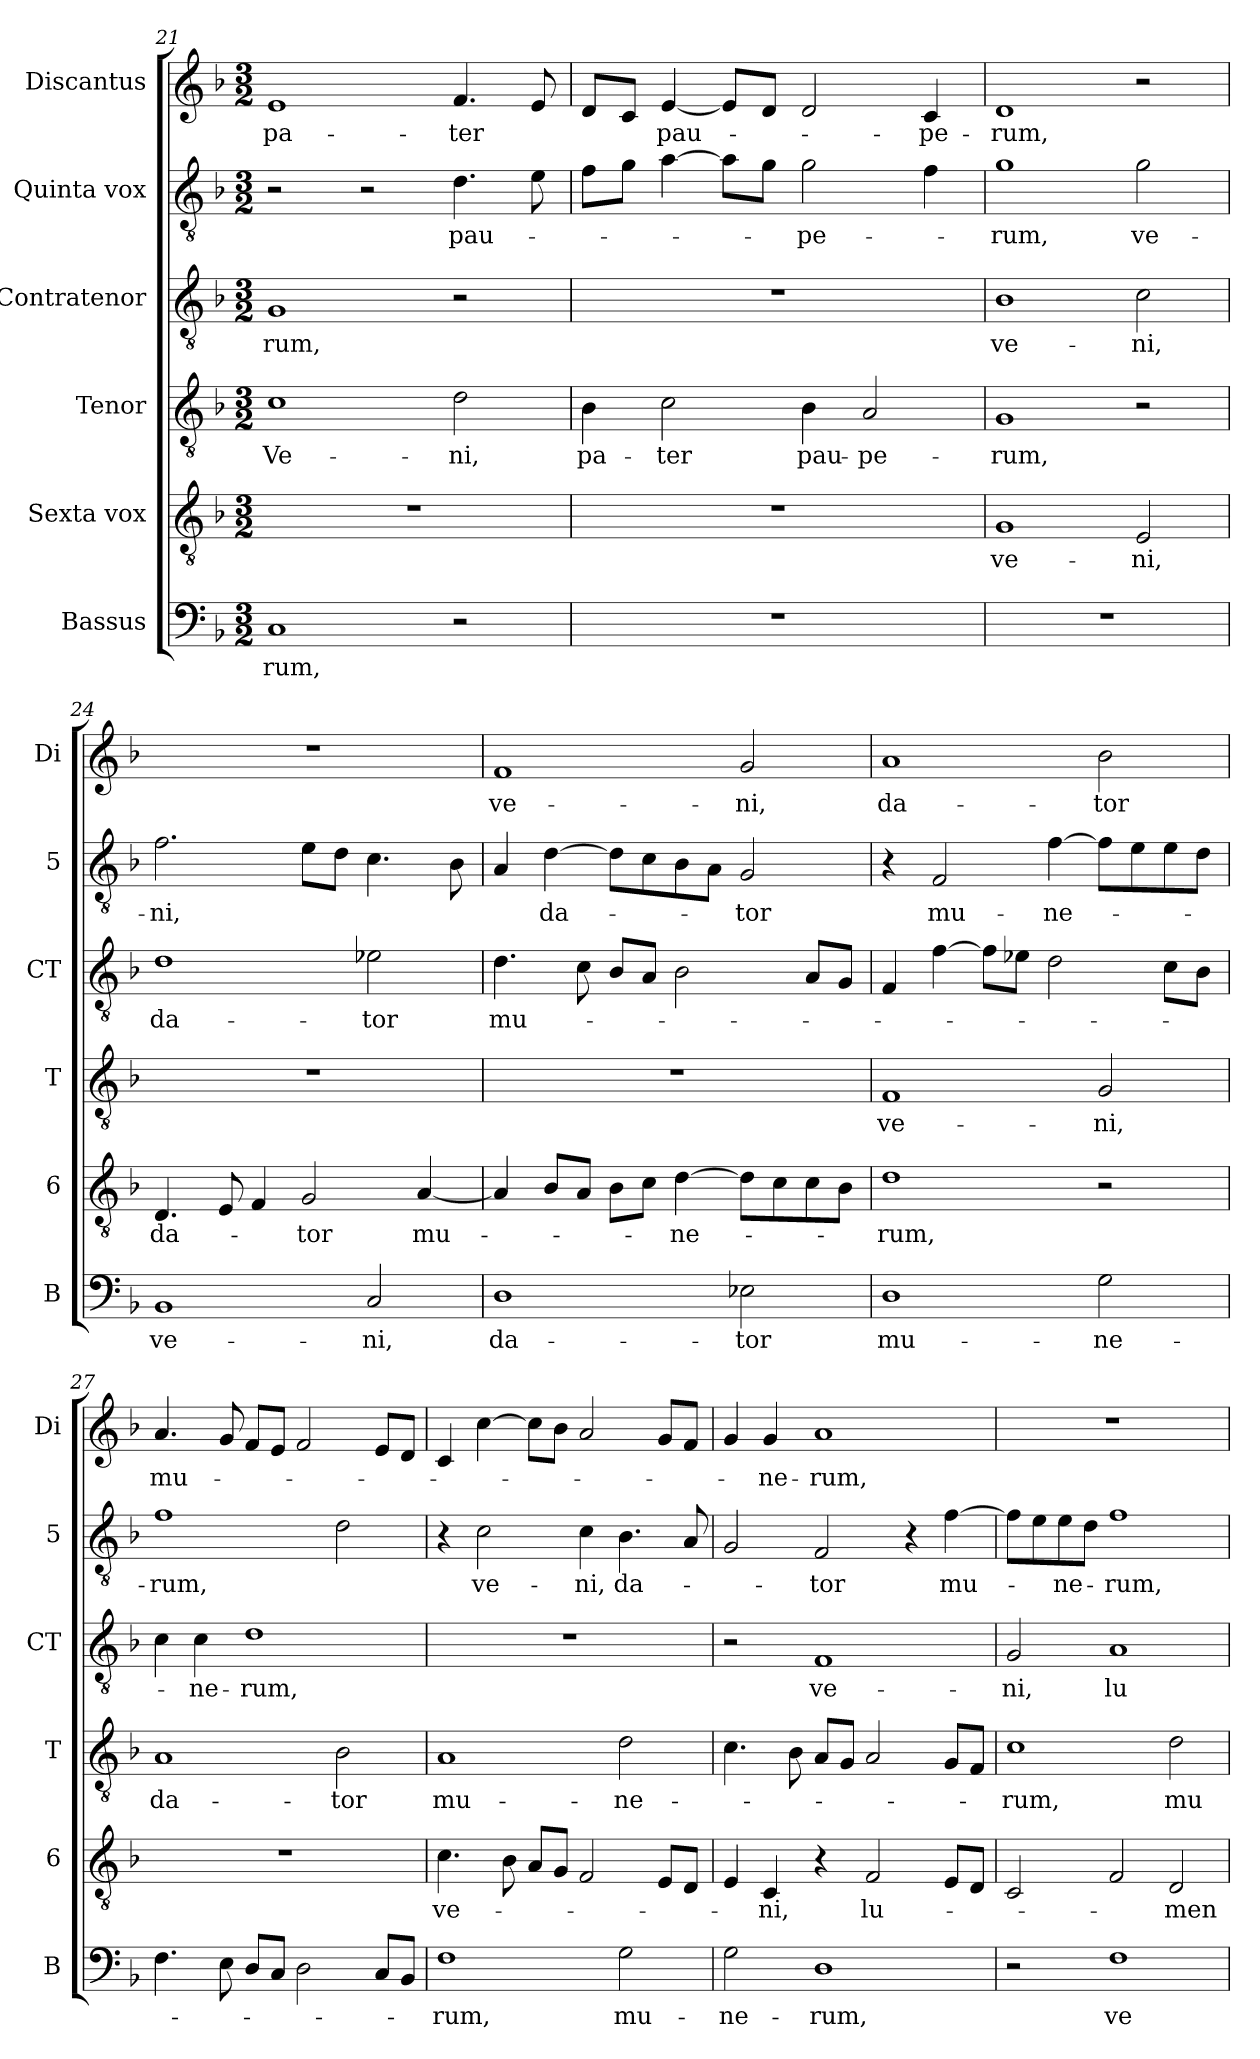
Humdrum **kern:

**kern	**text	**kern	**text	**kern	**text	**kern	**text	**kern	**text	**kern	**text
*part6	*part6	*part5	*part5	*part4	*part4	*part3	*part3	*part2	*part2	*part1	*part1
*staff6	*staff6	*staff5	*staff5	*staff4	*staff4	*staff3	*staff3	*staff2	*staff2	*staff1	*staff1
*I"Bassus	*	*I"Sexta vox	*	*I"Tenor	*	*I"Contratenor	*	*I"Quinta vox	*	*I"Discantus	*
*I'B	*	*I'6	*	*I'T	*	*I'CT	*	*I'5	*	*I'Di	*
*clefF4	*	*clefGv2	*	*clefGv2	*	*clefGv2	*	*clefGv2	*	*clefG2	*
*k[b-]	*	*k[b-]	*	*k[b-]	*	*k[b-]	*	*k[b-]	*	*k[b-]	*
*F:	*	*F:	*	*F:	*	*F:	*	*F:	*	*F:	*
*M3/2	*	*M3/2	*	*M3/2	*	*M3/2	*	*M3/2	*	*M3/2	*
=21	=21	=21	=21	=21	=21	=21	=21	=21	=21	=21	=21
!	!LO:LY:b	!	!	!	!LO:LY:b	!	!LO:LY:b	!	!	!	!LO:LY:b
1C	-rum,	1.r	.	1c	Ve-	1G	-rum,	2r	.	1e	pa-
.	.	.	.	.	.	.	.	2r	.	.	.
!	!	!	!	!	!LO:LY:b	!	!	!	!LO:LY:b	!	!LO:LY:b
2r	.	.	.	2d\	-ni,	2r	.	4.d\	pau-	4.f/	-ter
.	.	.	.	.	.	.	.	8e\	.	8e/	.
=22	=22	=22	=22	=22	=22	=22	=22	=22	=22	=22	=22
!	!	!	!	!	!LO:LY:b	!	!	!	!	!	!
1.r	.	1.r	.	4B-\	pa-	1.r	.	8f\L	.	8d/L	.
.	.	.	.	.	.	.	.	8g\J	.	8c/J	.
!	!	!	!	!	!LO:LY:b	!	!	!	!	!	!LO:LY:b
.	.	.	.	2c\	-ter	.	.	[4a\	.	[4e/	pau-
.	.	.	.	.	.	.	.	8a\L]	.	8e/L]	.
.	.	.	.	.	.	.	.	8g\J	.	8d/J	.
!	!	!	!	!	!LO:LY:b	!	!	!	!LO:LY:b	!	!
.	.	.	.	4B-\	pau-	.	.	2g\	-pe-	2d/	.
!	!	!	!	!	!LO:LY:b	!	!	!	!	!	!
.	.	.	.	2A/	-pe-	.	.	.	.	.	.
!	!	!	!	!	!	!	!	!	!	!	!LO:LY:b
.	.	.	.	.	.	.	.	4f\	.	4c/	-pe-
=23	=23	=23	=23	=23	=23	=23	=23	=23	=23	=23	=23
!	!	!	!LO:LY:b	!	!LO:LY:b	!	!LO:LY:b	!	!LO:LY:b	!	!LO:LY:b
1.r	.	1G	ve-	1G	-rum,	1B-	ve-	1g	-rum,	1d	-rum,
!	!	!	!LO:LY:b	!	!	!	!LO:LY:b	!	!LO:LY:b	!	!
.	.	2E/	-ni,	2r	.	2c\	-ni,	2g\	ve-	2r	.
=24	=24	=24	=24	=24	=24	=24	=24	=24	=24	=24	=24
!	!LO:LY:b	!	!LO:LY:b	!	!	!	!LO:LY:b	!	!LO:LY:b	!	!
1BB-	ve-	4.D/	da-	1.r	.	1d	da-	2.f\	-ni,	1.r	.
.	.	8E/	.	.	.	.	.	.	.	.	.
.	.	4F/	.	.	.	.	.	.	.	.	.
!	!	!	!LO:LY:b	!	!	!	!	!	!	!	!
.	.	2G/	-tor	.	.	.	.	8e\L	.	.	.
.	.	.	.	.	.	.	.	8d\J	.	.	.
!	!LO:LY:b	!	!	!	!	!	!LO:LY:b	!	!	!	!
2C/	-ni,	.	.	.	.	2e-X\	-tor	4.c\	.	.	.
!	!	!	!LO:LY:b	!	!	!	!	!	!	!	!
.	.	[4A/	mu-	.	.	.	.	.	.	.	.
.	.	.	.	.	.	.	.	8B-\	.	.	.
!!LO:PB:g=z
=25	=25	=25	=25	=25	=25	=25	=25	=25	=25	=25	=25
!	!LO:LY:b	!	!	!	!	!	!LO:LY:b	!	!	!	!LO:LY:b
1D	da-	4A/]	.	1.r	.	4.d\	mu-	4A/	.	1f	ve-
!	!	!	!	!	!	!	!	!	!LO:LY:b	!	!
.	.	8B-/L	.	.	.	.	.	[4d\	da-	.	.
.	.	8A/J	.	.	.	8c\	.	.	.	.	.
.	.	8B-\L	.	.	.	8B-/L	.	8d\L]	.	.	.
.	.	8c\J	.	.	.	8A/J	.	8c\	.	.	.
!	!	!	!LO:LY:b	!	!	!	!	!	!	!	!
.	.	[4d\	-ne-	.	.	2B-\	.	8B-\	.	.	.
.	.	.	.	.	.	.	.	8A\J	.	.	.
!	!LO:LY:b	!	!	!	!	!	!	!	!LO:LY:b	!	!LO:LY:b
2E-X\	-tor	8d\L]	.	.	.	.	.	2G/	-tor	2g/	-ni,
.	.	8c\	.	.	.	.	.	.	.	.	.
.	.	8c\	.	.	.	8A/L	.	.	.	.	.
.	.	8B-\J	.	.	.	8G/J	.	.	.	.	.
=26	=26	=26	=26	=26	=26	=26	=26	=26	=26	=26	=26
!	!LO:LY:b	!	!LO:LY:b	!	!LO:LY:b	!	!	!	!	!	!LO:LY:b
1D	mu-	1d	-rum,	1F	ve-	4F/	.	4r	.	1a	da-
!	!	!	!	!	!	!	!	!	!LO:LY:b	!	!
.	.	.	.	.	.	[4f\	.	2F/	mu-	.	.
.	.	.	.	.	.	8f\L]	.	.	.	.	.
.	.	.	.	.	.	8e-X\J	.	.	.	.	.
!	!	!	!	!	!	!	!	!	!LO:LY:b	!	!
.	.	.	.	.	.	2d\	.	[4f\	-ne-	.	.
!	!LO:LY:b	!	!	!	!LO:LY:b	!	!	!	!	!	!LO:LY:b
2G\	-ne-	2r	.	2G/	-ni,	.	.	8f\L]	.	2b-\	-tor
.	.	.	.	.	.	.	.	8e\	.	.	.
.	.	.	.	.	.	8c\L	.	8e\	.	.	.
.	.	.	.	.	.	8B-\J	.	8d\J	.	.	.
=27	=27	=27	=27	=27	=27	=27	=27	=27	=27	=27	=27
!	!	!	!	!	!LO:LY:b	!	!	!	!LO:LY:b	!	!LO:LY:b
4.F\	.	1.r	.	1A	da-	4c\	.	1f	-rum,	4.a/	mu-
!	!	!	!	!	!	!	!LO:LY:b	!	!	!	!
.	.	.	.	.	.	4c\	-ne-	.	.	.	.
8E\	.	.	.	.	.	.	.	.	.	8g/	.
!	!	!	!	!	!	!	!LO:LY:b	!	!	!	!
8D/L	.	.	.	.	.	1d	-rum,	.	.	8f/L	.
8C/J	.	.	.	.	.	.	.	.	.	8e/J	.
2D\	.	.	.	.	.	.	.	.	.	2f/	.
!	!	!	!	!	!LO:LY:b	!	!	!	!	!	!
.	.	.	.	2B-\	-tor	.	.	2d\	.	.	.
8C/L	.	.	.	.	.	.	.	.	.	8e/L	.
8BB-/J	.	.	.	.	.	.	.	.	.	8d/J	.
=28	=28	=28	=28	=28	=28	=28	=28	=28	=28	=28	=28
!	!LO:LY:b	!	!LO:LY:b	!	!LO:LY:b	!	!	!	!	!	!
1F	-rum,	4.c\	ve-	1A	mu-	1.r	.	4r	.	4c/	.
!	!	!	!	!	!	!	!	!	!LO:LY:b	!	!
.	.	.	.	.	.	.	.	2c\	ve-	[4cc\	.
.	.	8B-\	.	.	.	.	.	.	.	.	.
.	.	8A/L	.	.	.	.	.	.	.	8cc\L]	.
.	.	8G/J	.	.	.	.	.	.	.	8b-\J	.
!	!	!	!	!	!	!	!	!	!LO:LY:b	!	!
.	.	2F/	.	.	.	.	.	4c\	-ni,	2a/	.
!	!LO:LY:b	!	!	!	!LO:LY:b	!	!	!	!LO:LY:b	!	!
2G\	mu-	.	.	2d\	-ne-	.	.	4.B-\	da-	.	.
.	.	8E/L	.	.	.	.	.	.	.	8g/L	.
.	.	8D/J	.	.	.	.	.	8A/	.	8f/J	.
=29	=29	=29	=29	=29	=29	=29	=29	=29	=29	=29	=29
!	!LO:LY:b	!	!	!	!	!	!	!	!	!	!
2G\	-ne-	4E/	.	4.c\	.	2r	.	2G/	.	4g/	.
!	!	!	!LO:LY:b	!	!	!	!	!	!	!	!LO:LY:b
.	.	4C/	-ni,	.	.	.	.	.	.	4g/	-ne-
.	.	.	.	8B-\	.	.	.	.	.	.	.
!	!LO:LY:b	!	!	!	!	!	!LO:LY:b	!	!LO:LY:b	!	!LO:LY:b
1D	-rum,	4r	.	8A/L	.	1F	ve-	2F/	-tor	1a	-rum,
.	.	.	.	8G/J	.	.	.	.	.	.	.
!	!	!	!LO:LY:b	!	!	!	!	!	!	!	!
.	.	2F/	lu-	2A/	.	.	.	.	.	.	.
.	.	.	.	.	.	.	.	4r	.	.	.
!	!	!	!	!	!	!	!	!	!LO:LY:b	!	!
.	.	8E/L	.	8G/L	.	.	.	[4f\	mu-	.	.
.	.	8D/J	.	8F/J	.	.	.	.	.	.	.
=30	=30	=30	=30	=30	=30	=30	=30	=30	=30	=30	=30
!	!	!	!	!	!LO:LY:b	!	!LO:LY:b	!	!	!	!
2r	.	2C/	.	1c	-rum,	2G/	-ni,	8f\L]	.	1.r	.
.	.	.	.	.	.	.	.	8e\	.	.	.
!	!	!	!	!	!	!	!	!	!LO:LY:b	!	!
.	.	.	.	.	.	.	.	8e\	-ne-	.	.
.	.	.	.	.	.	.	.	8d\J	.	.	.
!	!LO:LY:b	!	!	!	!	!	!LO:LY:b	!	!LO:LY:b	!	!
1F	ve-	2F/	.	.	.	1A	lu-	1f	-rum,	.	.
!	!	!	!LO:LY:b	!	!LO:LY:b	!	!	!	!	!	!
.	.	2D/	-men	2d\	mu-	.	.	.	.	.	.
=	=	=	=	=	=	=	=	=	=	=	=
*-	*-	*-	*-	*-	*-	*-	*-	*-	*-	*-	*-
